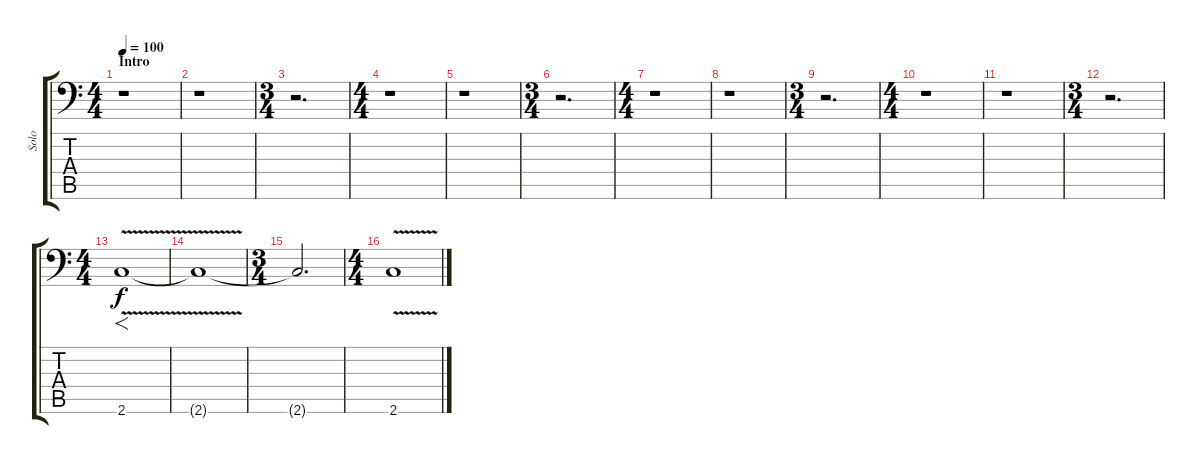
\track ("Solo" "Solo") {instrument distortionguitar}
\staff {score tabs}
\tuning (Eb4 Bb3 Gb3 Db3 Ab2 Bb1) {hide}
\ts (4 4)
\section ("" "Intro")
\tempo 100
\clef f4
\ks c
r.1{dy f instrument distortionguitar} |
r.1 |
\ts (3 4)
r.2{d} |
\ts (4 4)
r.1 |
r.1 |
\ts (3 4)
r.2{d} |
\ts (4 4)
r.1 |
r.1 |
\ts (3 4)
r.2{d} |
\ts (4 4)
r.1 |
r.1 |
\ts (3 4)
r.2{d} |
\ts (4 4)
2.6{v}.1{f volume 12} |
2.6{t}.1 |
\ts (3 4)
2.6{t}.2{d volume 0} |
\ts (4 4)
2.6{v}.1{volume 12}
